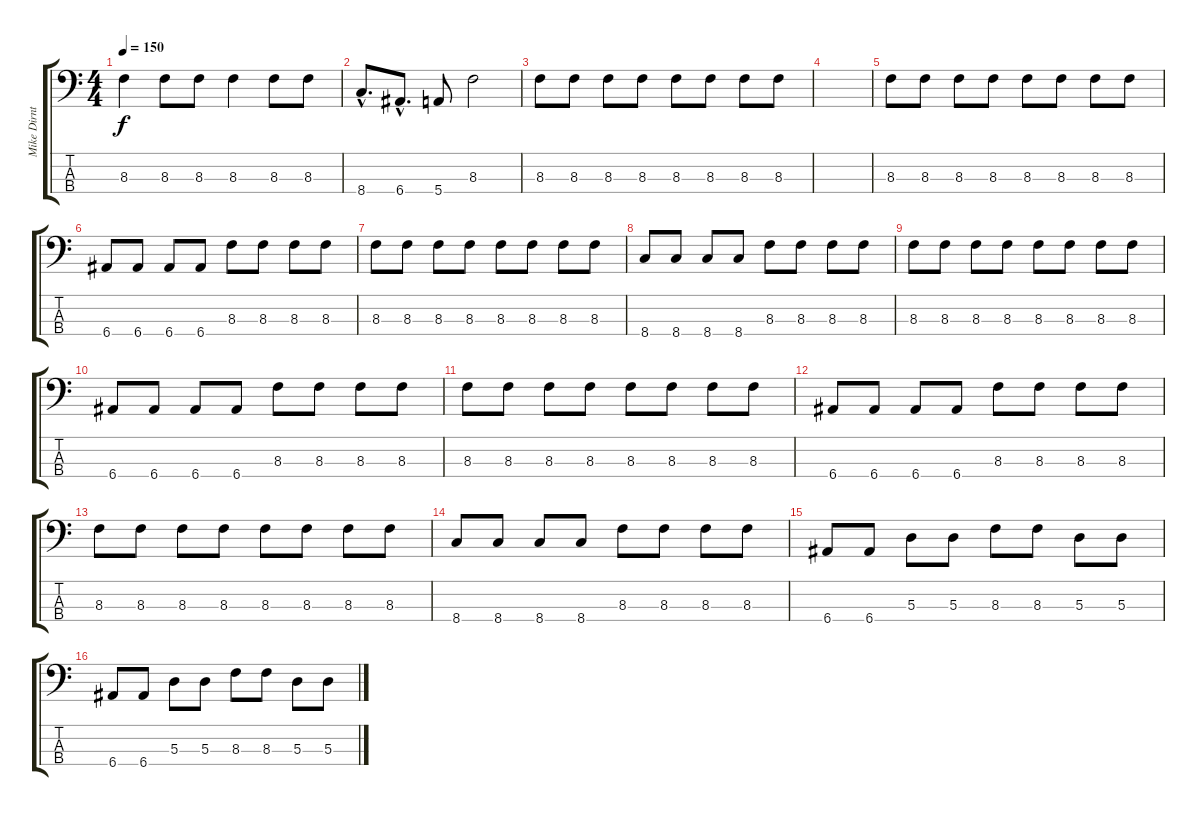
\track ("Mike Dirnt Bass" "Mike Dirnt") {instrument electricbasspick}
\staff {score tabs}
\tuning (G2 D2 A1 E1) {hide}
\ts (4 4)
\tempo 150
\clef f4
\ks c
8.3.4{dy f} 8.3.8 8.3.8 8.3.4 8.3.8 8.3.8 |
8.4{hac}.8{d} 6.4{hac}.8{d} 5.4.8 8.3.2 |
8.3.8 8.3.8 8.3.8 8.3.8 8.3.8 8.3.8 8.3.8 8.3.8 |
|
8.3.8 8.3.8 8.3.8 8.3.8 8.3.8 8.3.8 8.3.8 8.3.8 |
6.4.8 6.4.8 6.4.8 6.4.8 8.3.8 8.3.8 8.3.8 8.3.8 |
8.3.8 8.3.8 8.3.8 8.3.8 8.3.8 8.3.8 8.3.8 8.3.8 |
8.4.8 8.4.8 8.4.8 8.4.8 8.3.8 8.3.8 8.3.8 8.3.8 |
8.3.8 8.3.8 8.3.8 8.3.8 8.3.8 8.3.8 8.3.8 8.3.8 |
6.4.8 6.4.8 6.4.8 6.4.8 8.3.8 8.3.8 8.3.8 8.3.8 |
8.3.8 8.3.8 8.3.8 8.3.8 8.3.8 8.3.8 8.3.8 8.3.8 |
6.4.8 6.4.8 6.4.8 6.4.8 8.3.8 8.3.8 8.3.8 8.3.8 |
8.3.8 8.3.8 8.3.8 8.3.8 8.3.8 8.3.8 8.3.8 8.3.8 |
8.4.8 8.4.8 8.4.8 8.4.8 8.3.8 8.3.8 8.3.8 8.3.8 |
6.4.8 6.4.8 5.3.8 5.3.8 8.3.8 8.3.8 5.3.8 5.3.8 |
6.4.8 6.4.8 5.3.8 5.3.8 8.3.8 8.3.8 5.3.8 5.3.8
